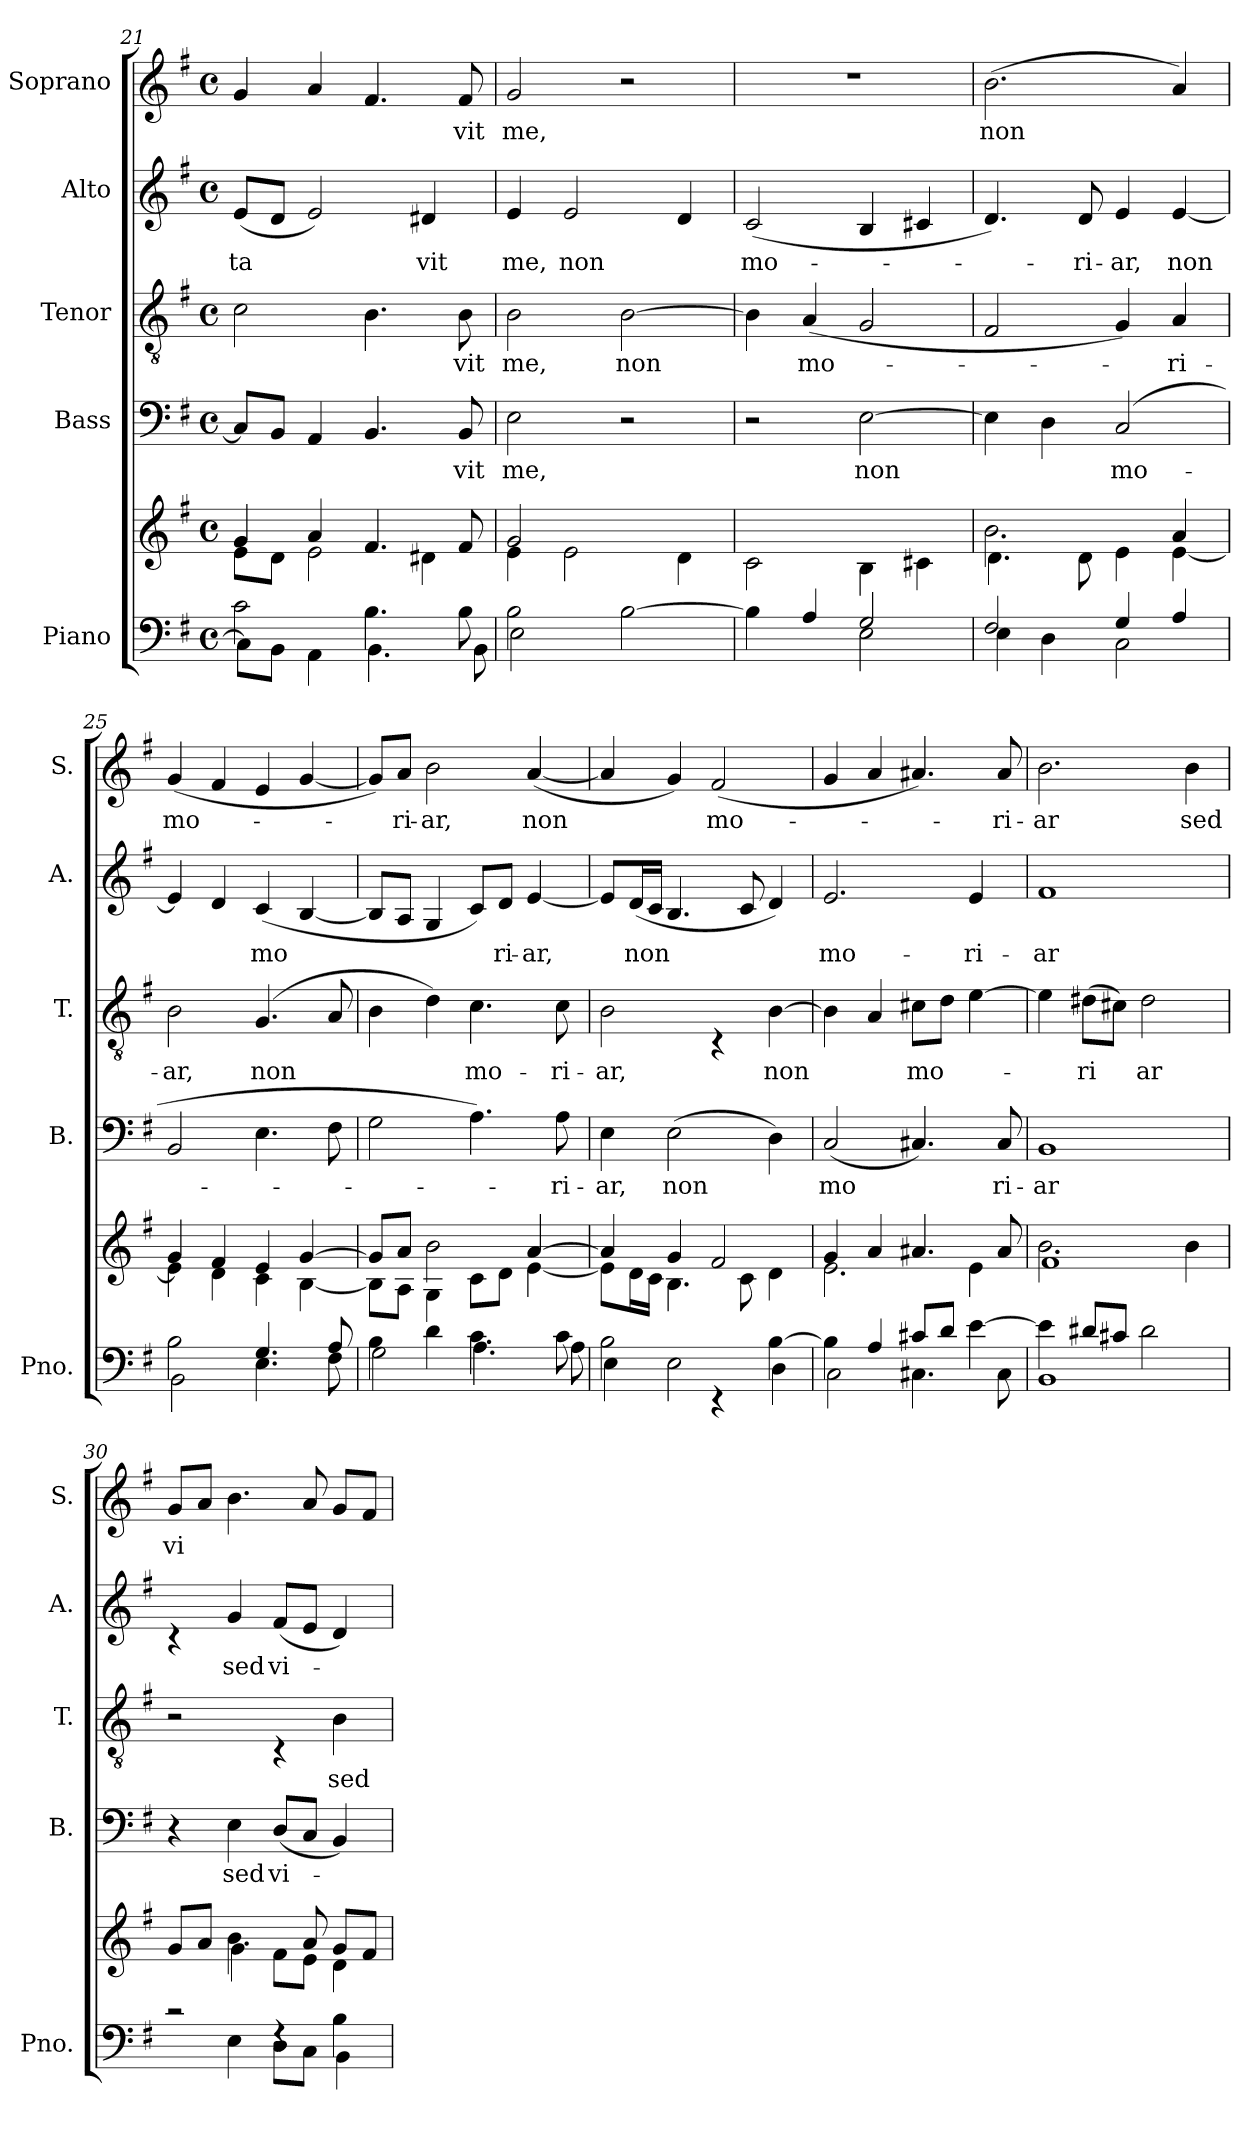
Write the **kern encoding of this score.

**kern	**kern	**kern	**text	**kern	**text	**kern	**text	**kern	**text
*part5	*part5	*part4	*part4	*part3	*part3	*part2	*part2	*part1	*part1
*staff6	*staff5	*staff4	*staff4	*staff3	*staff3	*staff2	*staff2	*staff1	*staff1
*I"Piano	*	*I"Bass	*	*I"Tenor	*	*I"Alto	*	*I"Soprano	*
*I'Pno.	*	*I'B.	*	*I'T.	*	*I'A.	*	*I'S.	*
*clefF4	*clefG2	*clefF4	*	*clefGv2	*	*clefG2	*	*clefG2	*
*k[f#]	*k[f#]	*k[f#]	*	*k[f#]	*	*k[f#]	*	*k[f#]	*
*G:	*G:	*G:	*	*G:	*	*G:	*	*G:	*
*M4/4	*M4/4	*M4/4	*	*M4/4	*	*M4/4	*	*M4/4	*
*met(c)	*met(c)	*met(c)	*	*met(c)	*	*met(c)	*	*met(c)	*
=21	=21	=21	=21	=21	=21	=21	=21	=21	=21
*^	*^	*	*	*	*	*	*	*	*
!	!	!	!	!	!LO:LY:b	!	!	!	!LO:LY:b	!	!LO:LY:b
2c\	8C\L]	4g/	8e\L	8C/L]	---	2c\	.	(<8e/L	-ta	4g/	---
.	8BB\J	.	8d\J	8BB/J	.	.	.	8d/J	.	.	.
.	4AA\	4a/	2e\	4AA/	.	.	.	2e/)	.	4a/	.
4.B\	4.BB\	4.f#/	.	4.BB/	.	4.B\	.	.	.	4.f#/	.
!	!	!	!	!	!	!	!	!	!LO:LY:b	!	!
.	.	.	4d#X\	.	.	.	.	4d#X/	vit	.	.
!	!	!	!	!	!LO:LY:b	!	!LO:LY:b	!	!	!	!LO:LY:b
8B\	8BB\	8f#/	.	8BB/	-vit	8B\	-vit	.	.	8f#/	-vit
=22	=22	=22	=22	=22	=22	=22	=22	=22	=22	=22	=22
!	!	!	!	!	!LO:LY:b	!	!LO:LY:b	!	!LO:LY:b	!	!LO:LY:b
2B\	2E\	2g/	4e\	2E\	me,	2B\	me,	4e/	me,	2g/	me,
!	!	!	!	!	!	!	!	!	!LO:LY:b	!	!
.	.	.	2e\	.	.	.	.	2e/	non	.	.
!	!	!	!	!	!	!	!LO:LY:b	!	!	!	!
[2B\	2ryy	2ryy	.	2r	.	[2B\	non	.	.	2r	.
.	.	.	4d\	.	.	.	.	4d/	.	.	.
=23	=23	=23	=23	=23	=23	=23	=23	=23	=23	=23	=23
!	!	!	!	!	!	!	!	!	!LO:LY:b	!	!
4B\]	2ryy	1ryy	2c\	2r	.	4B\]	.	(<2c/	mo-	1r	.
!	!	!	!	!	!	!	!LO:LY:b	!	!	!	!
4A/	.	.	.	.	.	(>4A/	mo-	.	.	.	.
!	!	!	!	!	!LO:LY:b	!	!	!	!	!	!
2G/	2E\	.	4B\	[2E\	non	2G/	.	4B/	.	.	.
.	.	.	4c#X\	.	.	.	.	4c#X/	.	.	.
=24	=24	=24	=24	=24	=24	=24	=24	=24	=24	=24	=24
!	!	!	!	!	!	!	!	!	!	!	!LO:LY:b
2F#/	4E\	2.b\	4.d\	4E\]	.	2F#/	.	4.d/)	.	(>2.b\	non
.	4D\	.	.	4D\	.	.	.	.	.	.	.
!	!	!	!	!	!	!	!	!	!LO:LY:b	!	!
.	.	.	8d\	.	.	.	.	8d/	-ri-	.	.
!	!	!	!	!	!LO:LY:b	!	!	!	!LO:LY:b	!	!
4G/	2C\	.	4e\	(>2C/	mo-	4G/)	.	4e/	-ar,	.	.
!	!	!	!	!	!	!	!LO:LY:b	!	!LO:LY:b	!	!
4A/	.	4a/	[4e\	.	.	4A/	-ri-	[4e/	non	4a/)	.
=25	=25	=25	=25	=25	=25	=25	=25	=25	=25	=25	=25
!	!	!	!	!	!	!	!LO:LY:b	!	!	!	!LO:LY:b
2B\	2BB\	4g/	4e\]	2BB/	.	2B\	-ar,	4e/]	.	(>4g/	mo-
.	.	4f#/	4d\	.	.	.	.	4d/	.	4f#/	.
!	!	!	!	!	!	!	!LO:LY:b	!	!LO:LY:b	!	!
4.G/	4.E\	4e/	4c\	4.E\	.	(<4.G/	non	(>4c/	mo-	4e/	.
.	.	[4g/	[4B\	.	.	.	.	[4B/	.	[4g/	.
8A/	8F#\	.	.	8F#\	.	8A/	.	.	.	.	.
!!LO:LB:g=z
=26	=26	=26	=26	=26	=26	=26	=26	=26	=26	=26	=26
4B\	2G\	8g/L]	8B\L]	2G\	.	4B\	.	8B/L]	.	8g/L])	.
!	!	!	!	!	!	!	!	!	!LO:LY:b	!	!LO:LY:b
.	.	8a/J	8A\J	.	.	.	.	8A/J	---	8a/J	-ri-
!	!	!	!	!	!	!	!	!	!	!	!LO:LY:b
4d\	.	2b\	4G\	.	.	4d\)	.	4G/	.	2b\	-ar,
!	!	!	!	!	!	!	!LO:LY:b	!	!	!	!
4.c\	4.A\	.	8c\L	4.A\)	.	4.c\	mo-	8c/L)	.	.	.
!	!	!	!	!	!	!	!	!	!LO:LY:b	!	!
.	.	.	8d\J	.	.	.	.	8d/J	-ri-	.	.
!	!	!	!	!	!	!	!	!	!LO:LY:b	!	!LO:LY:b
.	.	[4a/	[4e\	.	.	.	.	[4e/	-ar,	(>[4a/	non
!	!	!	!	!	!LO:LY:b	!	!LO:LY:b	!	!	!	!
8c\	8A\	.	.	8A\	-ri-	8c\	-ri-	.	.	.	.
=27	=27	=27	=27	=27	=27	=27	=27	=27	=27	=27	=27
!	!	!	!	!	!LO:LY:b	!	!LO:LY:b	!	!	!	!
2B\	4E\	4a/]	8e\L]	4E\	-ar,	2B\	-ar,	8e/L]	.	4a/]	.
!	!	!	!	!	!	!	!	!	!LO:LY:b	!	!
.	.	.	16d\L	.	.	.	.	(<16d/L	non	.	.
.	.	.	16c\JJ	.	.	.	.	16c/JJ	.	.	.
!	!	!	!	!	!LO:LY:b	!	!	!	!	!	!
.	2E\	4g/	4.B\	(>2E\	non	.	.	4.B/	.	4g/)	.
!	!	!	!	!	!	!	!	!	!	!	!LO:LY:b
4rEE	.	2f#/	.	.	.	4rC	.	.	.	(<2f#/	mo-
.	.	.	8c\	.	.	.	.	8c/	.	.	.
!	!	!	!	!	!	!	!LO:LY:b	!	!	!	!
[4B\	4D\	.	4d\	4D\)	.	[4B\	non	4d/)	.	.	.
=28	=28	=28	=28	=28	=28	=28	=28	=28	=28	=28	=28
!	!	!	!	!	!LO:LY:b	!	!	!	!LO:LY:b	!	!
4B\]	2C\	4g/	2.e\	(<2C/	mo	4B\]	.	2.e/	mo-	4g/	.
4A/	.	4a/	.	.	.	4A/	.	.	.	4a/	.
!	!	!	!	!	!	!	!LO:LY:b	!	!	!	!
8c#X/L	4.C#X\	4.a#X/	.	4.C#X/)	.	8c#X\L	mo-	.	.	4.a#X/)	.
8d/J	.	.	.	.	.	8d\J	.	.	.	.	.
!	!	!	!	!	!	!	!	!	!LO:LY:b	!	!
[4e\	.	.	4e\	.	.	[4e\	.	4e/	-ri-	.	.
!	!	!	!	!	!LO:LY:b	!	!	!	!	!	!LO:LY:b
.	8C#\	8a#/	.	8C#/	ri-	.	.	.	.	8a#/	-ri-
=29	=29	=29	=29	=29	=29	=29	=29	=29	=29	=29	=29
!	!	!	!	!	!LO:LY:b	!	!	!	!LO:LY:b	!	!LO:LY:b
4e\]	1BB	2.b\	1f#	1BB	-ar	4e\]	.	1f#	-ar	2.b\	-ar
!	!	!	!	!	!	!	!LO:LY:b	!	!	!	!
8d#X/L	.	.	.	.	.	(>8d#X\L	-ri	.	.	.	.
8c#X/J	.	.	.	.	.	8c#X\J)	.	.	.	.	.
!	!	!	!	!	!	!	!LO:LY:b	!	!	!	!
2d#\	.	.	.	.	.	2d#\	ar	.	.	.	.
!	!	!	!	!	!	!	!	!	!	!	!LO:LY:b
.	.	4b\	.	.	.	.	.	.	.	4b\	sed
=30	=30	=30	=30	=30	=30	=30	=30	=30	=30	=30	=30
!	!	!	!	!	!	!	!	!	!	!	!LO:LY:b
2r	4ryy	8g/L	4ryy	4r	.	2r	.	4rc	.	8g/L	vi-
.	.	8a/J	.	.	.	.	.	.	.	8a/J	.
!	!	!	!	!	!LO:LY:b	!	!	!	!LO:LY:b	!	!
.	4E\	4.b\	4g\	4E\	sed	.	.	4g/	sed	4.b\	.
!	!	!	!	!	!LO:LY:b	!	!	!	!LO:LY:b	!	!
4rF	8D\L	.	8f#\L	(<8D/L	vi-	4rC	.	(<8f#/L	vi-	.	.
!	!	!	!	!	!	!	!	!	!	!	!LO:LY:b
.	8C\J	8a/	8e\J	8C/J	.	.	.	8e/J	.	8a/	---
!	!	!	!	!	!	!	!LO:LY:b	!	!	!	!
4B\	4BB\	8g/L	4d\	4BB/)	.	4B\	sed	4d/)	.	8g/L	.
.	.	8f#/J	.	.	.	.	.	.	.	8f#/J	.
*v	*v	*	*	*	*	*	*	*	*	*	*
*	*v	*v	*	*	*	*	*	*	*	*
=	=	=	=	=	=	=	=	=	=
*-	*-	*-	*-	*-	*-	*-	*-	*-	*-
